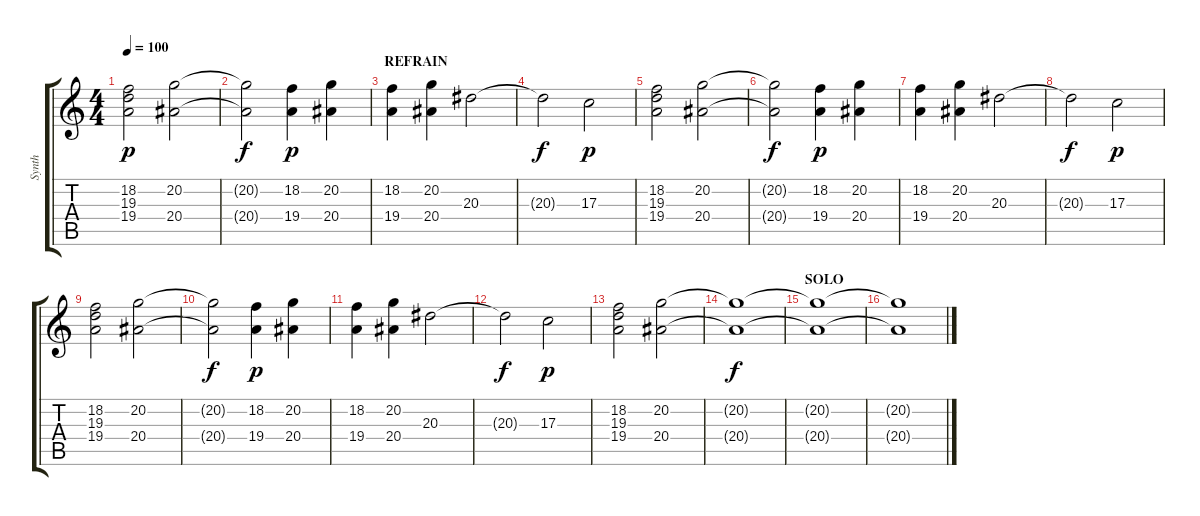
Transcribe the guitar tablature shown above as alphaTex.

\track ("Synth" "Synth") {instrument synthstrings2}
\staff {score tabs}
\tuning (E4 B3 G3 D3 A2 E2) {hide}
\ts (4 4)
\tempo 100
\clef g2
\ks c
(18.2 19.3 19.4).2{dy p} (20.2 20.4).2 |
(20.2{t} 20.4{t}).2{dy f} (18.2 19.4).4{dy p} (20.2 20.4).4 |
\section ("" "REFRAIN")
(18.2 19.4).4 (20.2 20.4).4 20.3.2 |
20.3{t}.2{dy f} 17.3.2{dy p} |
(18.2 19.3 19.4).2 (20.2 20.4).2 |
(20.2{t} 20.4{t}).2{dy f} (18.2 19.4).4{dy p} (20.2 20.4).4 |
(18.2 19.4).4 (20.2 20.4).4 20.3.2 |
20.3{t}.2{dy f} 17.3.2{dy p} |
(18.2 19.3 19.4).2 (20.2 20.4).2 |
(20.2{t} 20.4{t}).2{dy f} (18.2 19.4).4{dy p} (20.2 20.4).4 |
(18.2 19.4).4 (20.2 20.4).4 20.3.2 |
20.3{t}.2{dy f} 17.3.2{dy p} |
(18.2 19.3 19.4).2 (20.2 20.4).2 |
(20.2{t} 20.4{t}).1{dy f} |
\section ("" "SOLO")
(20.2{t} 20.4{t}).1 |
(20.2{t} 20.4{t}).1
